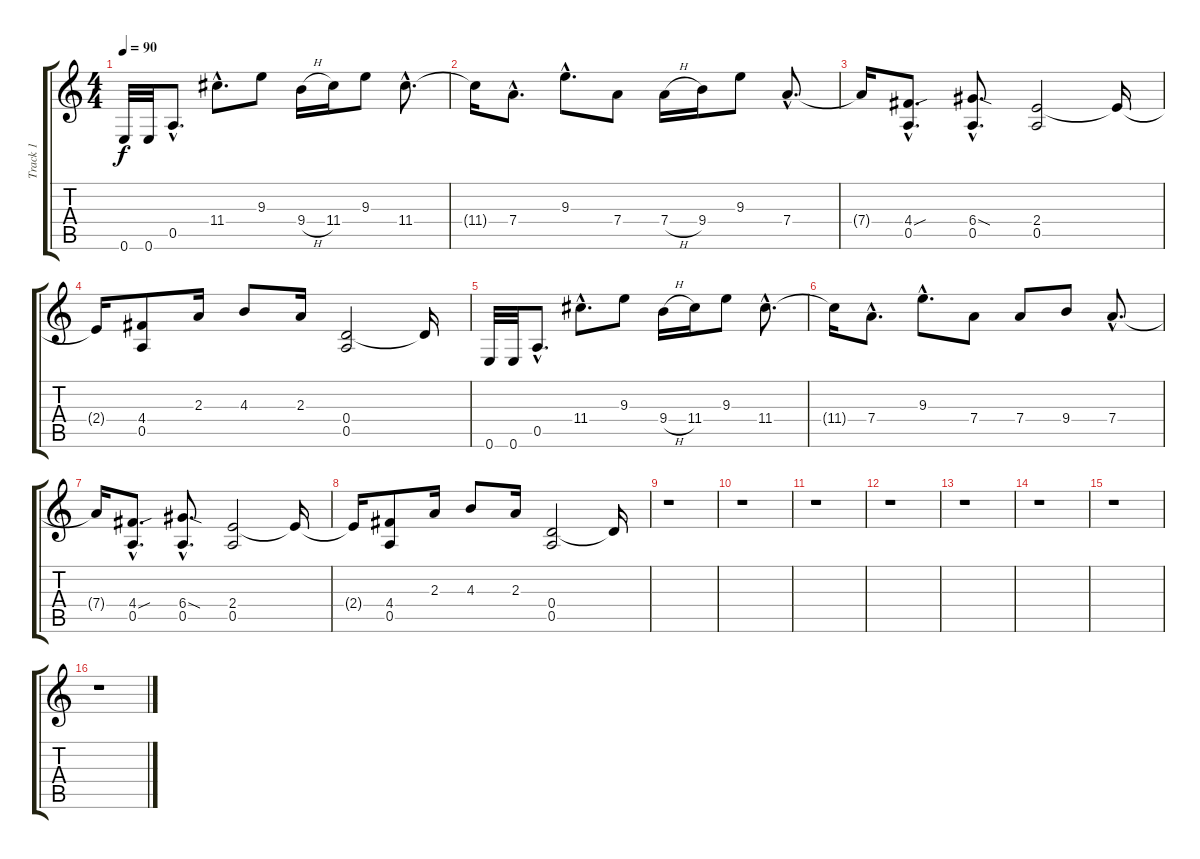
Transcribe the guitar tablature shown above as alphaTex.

\track ("Track 1" "Track 1") {instrument acousticguitarsteel}
\staff {score tabs}
\tuning (E4 B3 G3 D3 A2 E2) {hide}
\ts (4 4)
\tempo 90
\clef g2
\ks c
0.6.32{dy f instrument acousticguitarsteel} 0.6.32 0.5{hac}.8{d} 11.4{hac}.8{d} 9.3.8 9.4{h}.16 11.4.16 9.3.8 11.4{hac}.8{d} |
11.4{t}.16 7.4{hac}.8{d} 9.3{hac}.8{d} 7.4.8 7.4{h}.16 9.4.16 9.3.8 7.4{hac}.8{d} |
7.4{t}.16 (4.4{sou hac} 0.5{hac}).8{d} (6.4{sod hac} 0.5{hac}).8{d} (2.4 0.5).2 2.4{t}.16 |
2.4{t}.16 (4.4 0.5).8 2.3.16 4.3.8 2.3.16 (0.4 0.5).2 0.4{t}.16 |
0.6.32 0.6.32 0.5{hac}.8{d} 11.4{hac}.8{d} 9.3.8 9.4{h}.16 11.4.16 9.3.8 11.4{hac}.8{d} |
11.4{t}.16 7.4{hac}.8{d} 9.3{hac}.8{d} 7.4.8 7.4.8 9.4.8 7.4{hac}.8{d} |
7.4{t}.16 (4.4{sou hac} 0.5{hac}).8{d} (6.4{sod hac} 0.5{hac}).8{d} (2.4 0.5).2 2.4{t}.16 |
2.4{t}.16 (4.4 0.5).8 2.3.16 4.3.8 2.3.16 (0.4 0.5).2 0.4{t}.16 |
r.1 |
r.1 |
r.1 |
r.1 |
r.1 |
r.1 |
r.1 |
r.1
